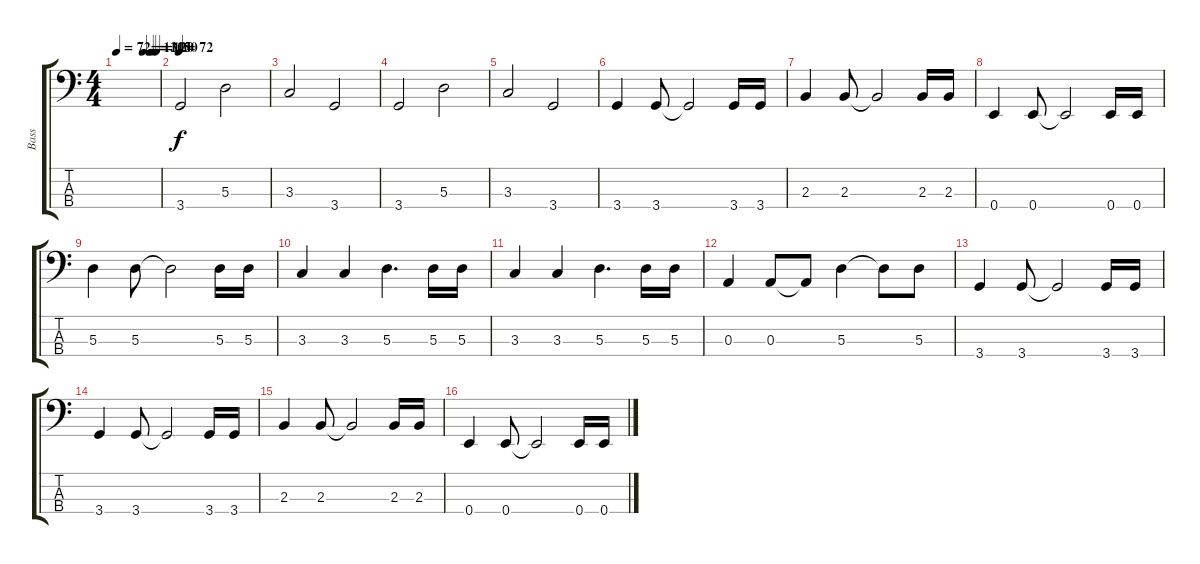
\track ("Bass" "Bass") {instrument electricbasspick}
\staff {score tabs}
\tuning (G2 D2 A1 E1) {hide}
\ts (4 4)
\tempo 72
\tempo 150
\tempo (130 0.625)
\tempo (115 0.78125)
\tempo (120 0.84375)
\tempo (100 0.9375)
\tempo 72
\clef f4
\ks c
|
\tempo 72
3.4.2 5.3.2 |
3.3.2 3.4.2 |
3.4.2 5.3.2 |
3.3.2 3.4.2 |
3.4.4 3.4.8 3.4{t}.2 3.4.16 3.4.16 |
2.3.4 2.3.8 2.3{t}.2 2.3.16 2.3.16 |
0.4.4 0.4.8 0.4{t}.2 0.4.16 0.4.16 |
5.3.4 5.3.8 5.3{t}.2 5.3.16 5.3.16 |
3.3.4 3.3.4 5.3.4{d} 5.3.16 5.3.16 |
3.3.4 3.3.4 5.3.4{d} 5.3.16 5.3.16 |
0.3.4 0.3.8 0.3{t}.8 5.3.4 5.3{t}.8 5.3.8 |
3.4.4 3.4.8 3.4{t}.2 3.4.16 3.4.16 |
3.4.4 3.4.8 3.4{t}.2 3.4.16 3.4.16 |
2.3.4 2.3.8 2.3{t}.2 2.3.16 2.3.16 |
0.4.4 0.4.8 0.4{t}.2 0.4.16 0.4.16
